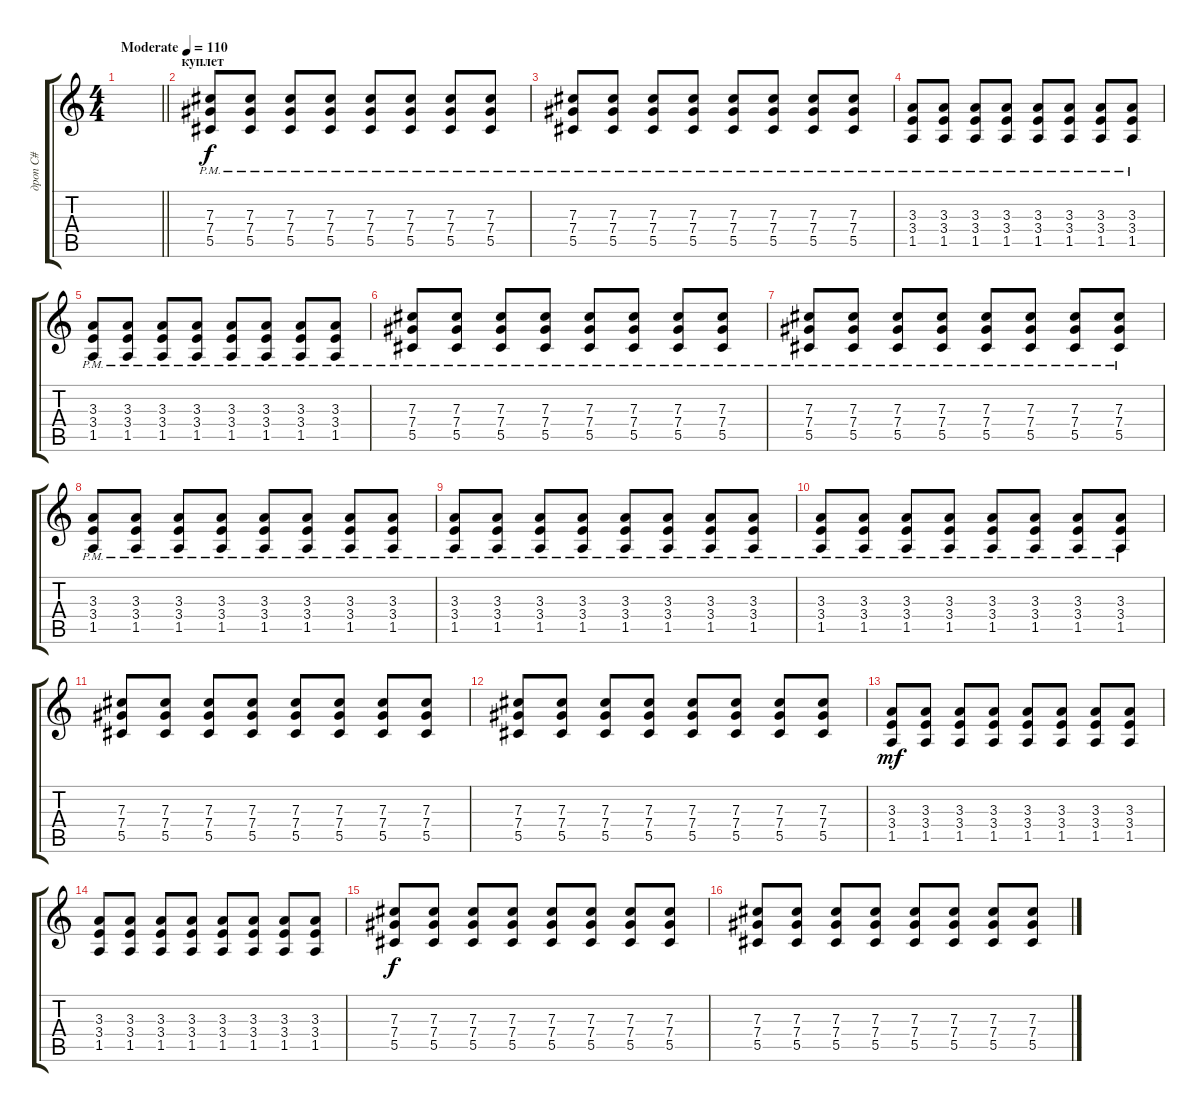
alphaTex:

\track ("дроп С#" "дроп С#") {instrument distortionguitar}
\staff {score tabs}
\tuning (Eb4 Bb3 Gb3 Db3 Ab2 Db2) {hide}
\ts (4 4)
\tempo (110 "Moderate")
\clef g2
\barLineRight lightlight
\ks c
|
\section ("" "куплет")
(7.3{pm} 7.4{pm} 5.5{pm}).8 (7.3{pm} 7.4{pm} 5.5{pm}).8 (7.3{pm} 7.4{pm} 5.5{pm}).8 (7.3{pm} 7.4{pm} 5.5{pm}).8 (7.3{pm} 7.4{pm} 5.5{pm}).8 (7.3{pm} 7.4{pm} 5.5{pm}).8 (7.3{pm} 7.4{pm} 5.5{pm}).8 (7.3{pm} 7.4{pm} 5.5{pm}).8 |
(7.3{pm} 7.4{pm} 5.5{pm}).8 (7.3{pm} 7.4{pm} 5.5{pm}).8 (7.3{pm} 7.4{pm} 5.5{pm}).8 (7.3{pm} 7.4{pm} 5.5{pm}).8 (7.3{pm} 7.4{pm} 5.5{pm}).8 (7.3{pm} 7.4{pm} 5.5{pm}).8 (7.3{pm} 7.4{pm} 5.5{pm}).8 (7.3{pm} 7.4{pm} 5.5{pm}).8 |
(3.3{pm} 3.4{pm} 1.5{pm}).8 (3.3{pm} 3.4{pm} 1.5{pm}).8 (3.3{pm} 3.4{pm} 1.5{pm}).8 (3.3{pm} 3.4{pm} 1.5{pm}).8 (3.3{pm} 3.4{pm} 1.5{pm}).8 (3.3{pm} 3.4{pm} 1.5{pm}).8 (3.3{pm} 3.4{pm} 1.5{pm}).8 (3.3{pm} 3.4{pm} 1.5{pm}).8 |
(3.3{pm} 3.4{pm} 1.5{pm}).8 (3.3{pm} 3.4{pm} 1.5{pm}).8 (3.3{pm} 3.4{pm} 1.5{pm}).8 (3.3{pm} 3.4{pm} 1.5{pm}).8 (3.3{pm} 3.4{pm} 1.5{pm}).8 (3.3{pm} 3.4{pm} 1.5{pm}).8 (3.3{pm} 3.4{pm} 1.5{pm}).8 (3.3{pm} 3.4{pm} 1.5{pm}).8 |
(7.3{pm} 7.4{pm} 5.5{pm}).8 (7.3{pm} 7.4{pm} 5.5{pm}).8 (7.3{pm} 7.4{pm} 5.5{pm}).8 (7.3{pm} 7.4{pm} 5.5{pm}).8 (7.3{pm} 7.4{pm} 5.5{pm}).8 (7.3{pm} 7.4{pm} 5.5{pm}).8 (7.3{pm} 7.4{pm} 5.5{pm}).8 (7.3{pm} 7.4{pm} 5.5{pm}).8 |
(7.3{pm} 7.4{pm} 5.5{pm}).8 (7.3{pm} 7.4{pm} 5.5{pm}).8 (7.3{pm} 7.4{pm} 5.5{pm}).8 (7.3{pm} 7.4{pm} 5.5{pm}).8 (7.3{pm} 7.4{pm} 5.5{pm}).8 (7.3{pm} 7.4{pm} 5.5{pm}).8 (7.3{pm} 7.4{pm} 5.5{pm}).8 (7.3{pm} 7.4{pm} 5.5{pm}).8 |
(3.3{pm} 3.4{pm} 1.5{pm}).8 (3.3{pm} 3.4{pm} 1.5{pm}).8 (3.3{pm} 3.4{pm} 1.5{pm}).8 (3.3{pm} 3.4{pm} 1.5{pm}).8 (3.3{pm} 3.4{pm} 1.5{pm}).8 (3.3{pm} 3.4{pm} 1.5{pm}).8 (3.3{pm} 3.4{pm} 1.5{pm}).8 (3.3{pm} 3.4{pm} 1.5{pm}).8 |
(3.3{pm} 3.4{pm} 1.5{pm}).8 (3.3{pm} 3.4{pm} 1.5{pm}).8 (3.3{pm} 3.4{pm} 1.5{pm}).8 (3.3{pm} 3.4{pm} 1.5{pm}).8 (3.3{pm} 3.4{pm} 1.5{pm}).8 (3.3{pm} 3.4{pm} 1.5{pm}).8 (3.3{pm} 3.4{pm} 1.5{pm}).8 (3.3{pm} 3.4{pm} 1.5{pm}).8 |
(3.3{pm} 3.4{pm} 1.5{pm}).8 (3.3{pm} 3.4{pm} 1.5{pm}).8 (3.3{pm} 3.4{pm} 1.5{pm}).8 (3.3{pm} 3.4{pm} 1.5{pm}).8 (3.3{pm} 3.4{pm} 1.5{pm}).8 (3.3{pm} 3.4{pm} 1.5{pm}).8 (3.3{pm} 3.4{pm} 1.5{pm}).8 (3.3{pm} 3.4{pm} 1.5{pm}).8 |
(7.3 7.4 5.5).8{dy f} (7.3 7.4 5.5).8 (7.3 7.4 5.5).8 (7.3 7.4 5.5).8 (7.3 7.4 5.5).8 (7.3 7.4 5.5).8 (7.3 7.4 5.5).8 (7.3 7.4 5.5).8 |
(7.3 7.4 5.5).8 (7.3 7.4 5.5).8 (7.3 7.4 5.5).8 (7.3 7.4 5.5).8 (7.3 7.4 5.5).8 (7.3 7.4 5.5).8 (7.3 7.4 5.5).8 (7.3 7.4 5.5).8 |
(3.3 3.4 1.5).8{dy mf} (3.3 3.4 1.5).8 (3.3 3.4 1.5).8 (3.3 3.4 1.5).8 (3.3 3.4 1.5).8 (3.3 3.4 1.5).8 (3.3 3.4 1.5).8 (3.3 3.4 1.5).8 |
(3.3 3.4 1.5).8 (3.3 3.4 1.5).8 (3.3 3.4 1.5).8 (3.3 3.4 1.5).8 (3.3 3.4 1.5).8 (3.3 3.4 1.5).8 (3.3 3.4 1.5).8 (3.3 3.4 1.5).8 |
(7.3 7.4 5.5).8{dy f} (7.3 7.4 5.5).8 (7.3 7.4 5.5).8 (7.3 7.4 5.5).8 (7.3 7.4 5.5).8 (7.3 7.4 5.5).8 (7.3 7.4 5.5).8 (7.3 7.4 5.5).8 |
(7.3 7.4 5.5).8 (7.3 7.4 5.5).8 (7.3 7.4 5.5).8 (7.3 7.4 5.5).8 (7.3 7.4 5.5).8 (7.3 7.4 5.5).8 (7.3 7.4 5.5).8 (7.3 7.4 5.5).8
